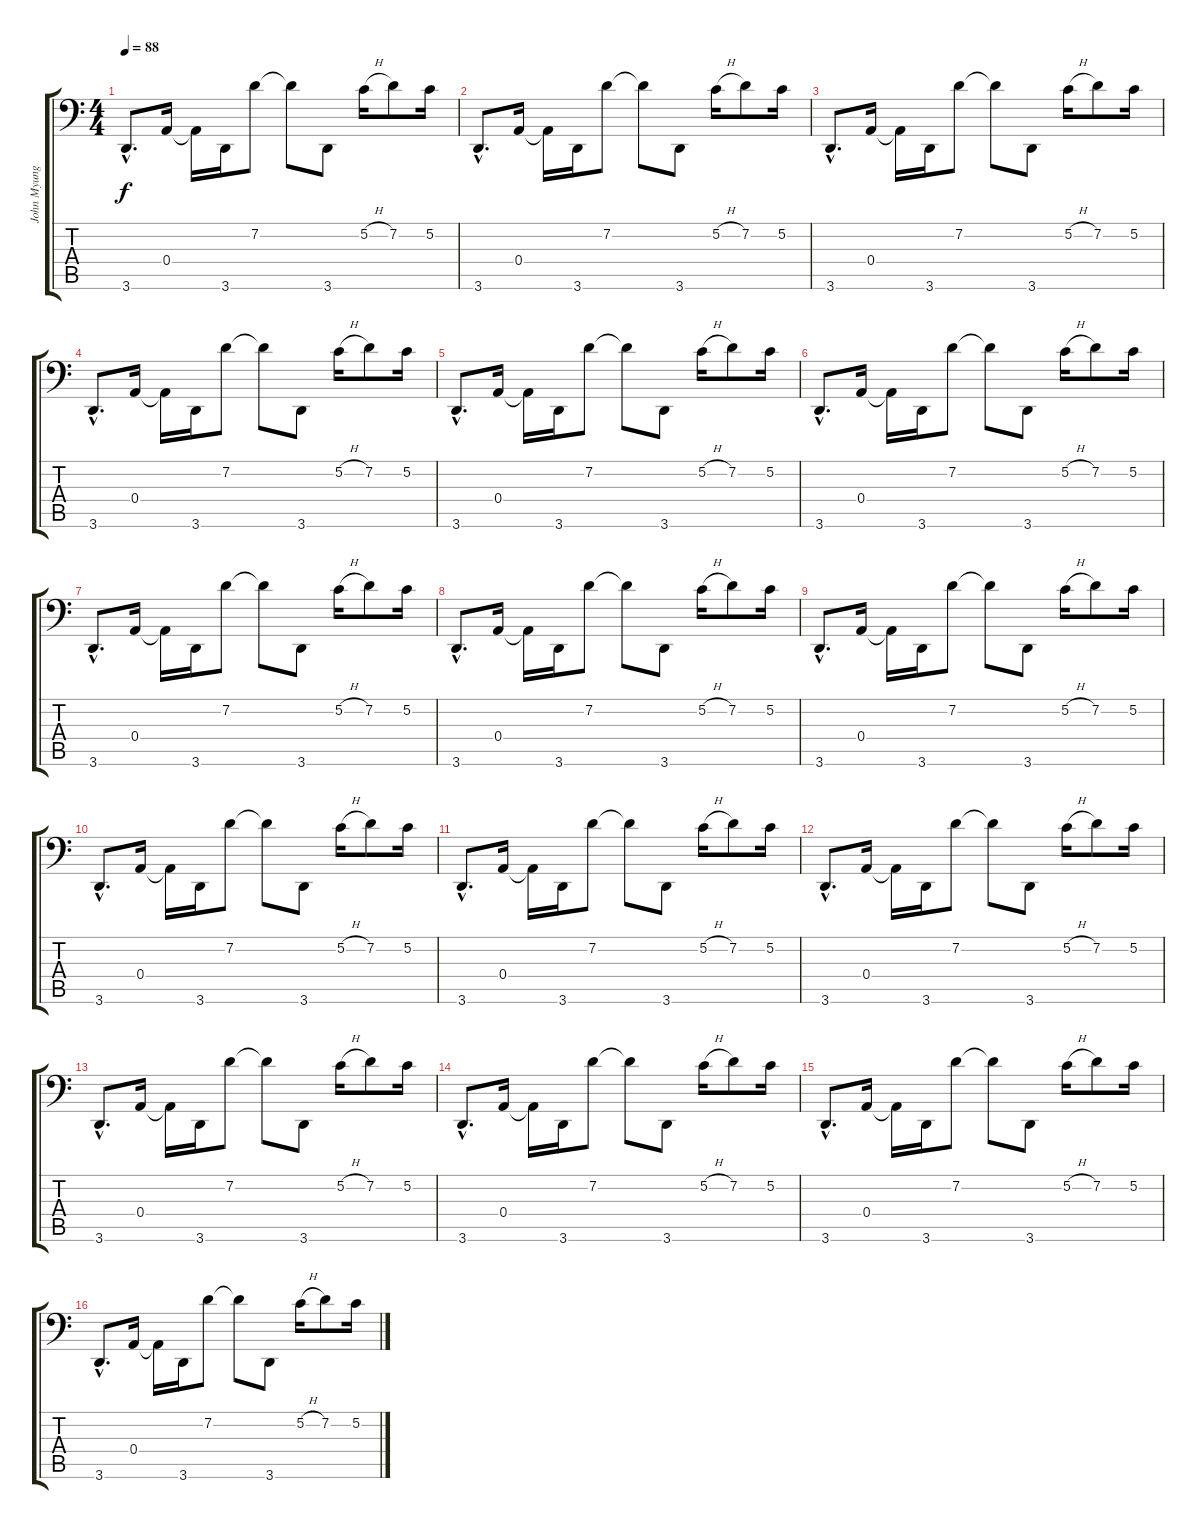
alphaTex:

\track ("John Myung" "John Myung") {instrument electricbassfinger}
\staff {score tabs}
\tuning (C3 G2 D2 A1 E1 B0) {hide}
\ts (4 4)
\tempo 88
\clef f4
\ks c
3.6{hac}.8{d dy f} 0.4.16 0.4{t}.16 3.6.16 7.2.8 7.2{t}.8 3.6.8 5.2{h}.16 7.2.8 5.2.16 |
3.6{hac}.8{d} 0.4.16 0.4{t}.16 3.6.16 7.2.8 7.2{t}.8 3.6.8 5.2{h}.16 7.2.8 5.2.16 |
3.6{hac}.8{d} 0.4.16 0.4{t}.16 3.6.16 7.2.8 7.2{t}.8 3.6.8 5.2{h}.16 7.2.8 5.2.16 |
3.6{hac}.8{d} 0.4.16 0.4{t}.16 3.6.16 7.2.8 7.2{t}.8 3.6.8 5.2{h}.16 7.2.8 5.2.16 |
3.6{hac}.8{d} 0.4.16 0.4{t}.16 3.6.16 7.2.8 7.2{t}.8 3.6.8 5.2{h}.16 7.2.8 5.2.16 |
3.6{hac}.8{d} 0.4.16 0.4{t}.16 3.6.16 7.2.8 7.2{t}.8 3.6.8 5.2{h}.16 7.2.8 5.2.16 |
3.6{hac}.8{d} 0.4.16 0.4{t}.16 3.6.16 7.2.8 7.2{t}.8 3.6.8 5.2{h}.16 7.2.8 5.2.16 |
3.6{hac}.8{d} 0.4.16 0.4{t}.16 3.6.16 7.2.8 7.2{t}.8 3.6.8 5.2{h}.16 7.2.8 5.2.16 |
3.6{hac}.8{d} 0.4.16 0.4{t}.16 3.6.16 7.2.8 7.2{t}.8 3.6.8 5.2{h}.16 7.2.8 5.2.16 |
3.6{hac}.8{d} 0.4.16 0.4{t}.16 3.6.16 7.2.8 7.2{t}.8 3.6.8 5.2{h}.16 7.2.8 5.2.16 |
3.6{hac}.8{d} 0.4.16 0.4{t}.16 3.6.16 7.2.8 7.2{t}.8 3.6.8 5.2{h}.16 7.2.8 5.2.16 |
3.6{hac}.8{d} 0.4.16 0.4{t}.16 3.6.16 7.2.8 7.2{t}.8 3.6.8 5.2{h}.16 7.2.8 5.2.16 |
3.6{hac}.8{d} 0.4.16 0.4{t}.16 3.6.16 7.2.8 7.2{t}.8 3.6.8 5.2{h}.16 7.2.8 5.2.16 |
3.6{hac}.8{d} 0.4.16 0.4{t}.16 3.6.16 7.2.8 7.2{t}.8 3.6.8 5.2{h}.16 7.2.8 5.2.16 |
3.6{hac}.8{d} 0.4.16 0.4{t}.16 3.6.16 7.2.8 7.2{t}.8 3.6.8 5.2{h}.16 7.2.8 5.2.16 |
3.6{hac}.8{d} 0.4.16 0.4{t}.16 3.6.16 7.2.8 7.2{t}.8 3.6.8 5.2{h}.16 7.2.8 5.2.16
